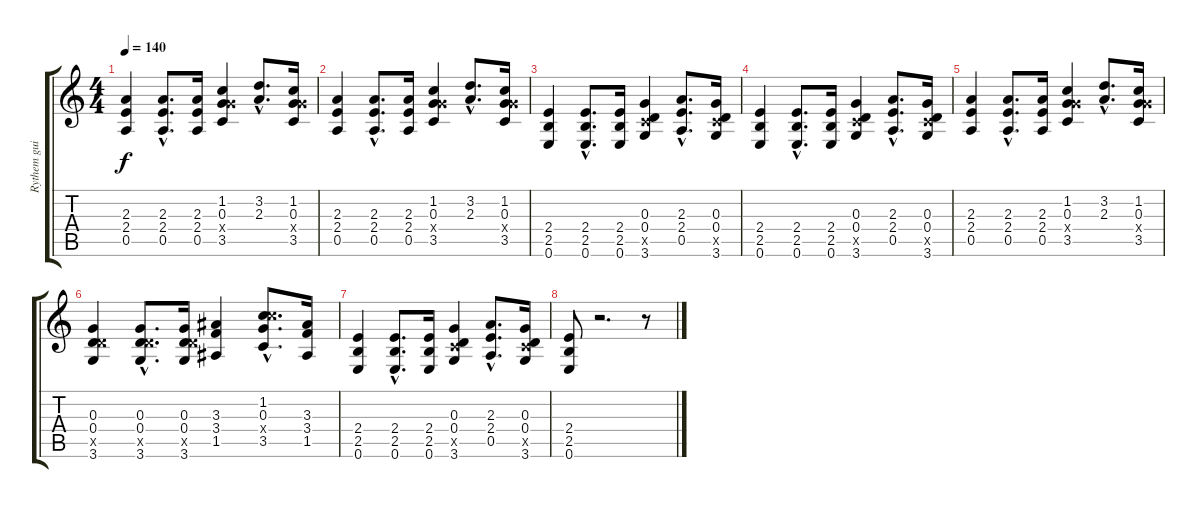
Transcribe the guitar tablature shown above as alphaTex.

\track ("Rythem guitar" "Rythem gui") {instrument overdrivenguitar}
\staff {score tabs}
\tuning (E4 B3 G3 D3 A2 E2) {hide}
\ts (4 4)
\tempo 140
\clef g2
\ks c
(2.3 2.4 0.5).4{dy f} (2.3{hac} 2.4{hac} 0.5{hac}).8{d} (2.3 2.4 0.5).16 (1.2 0.3 5.4{x} 3.5).4 (3.2{hac} 2.3{hac}).8{d} (1.2 0.3 5.4{x} 3.5).16 |
(2.3 2.4 0.5).4 (2.3{hac} 2.4{hac} 0.5{hac}).8{d} (2.3 2.4 0.5).16 (1.2 0.3 5.4{x} 3.5).4 (3.2{hac} 2.3{hac}).8{d} (1.2 0.3 5.4{x} 3.5).16 |
(2.4 2.5 0.6).4 (2.4{hac} 2.5{hac} 0.6{hac}).8{d} (2.4 2.5 0.6).16 (0.3 0.4 3.5{x} 3.6).4 (2.3{hac} 2.4{hac} 0.5{hac}).8{d} (0.3 0.4 3.5{x} 3.6).16 |
(2.4 2.5 0.6).4 (2.4{hac} 2.5{hac} 0.6{hac}).8{d} (2.4 2.5 0.6).16 (0.3 0.4 3.5{x} 3.6).4 (2.3{hac} 2.4{hac} 0.5{hac}).8{d} (0.3 0.4 3.5{x} 3.6).16 |
(2.3 2.4 0.5).4 (2.3{hac} 2.4{hac} 0.5{hac}).8{d} (2.3 2.4 0.5).16 (1.2 0.3 5.4{x} 3.5).4 (3.2{hac} 2.3{hac}).8{d} (1.2 0.3 5.4{x} 3.5).16 |
(0.3 0.4 5.5{x} 3.6).4 (0.3{hac} 0.4{hac} 5.5{hac x} 3.6{hac}).8{d} (0.3 0.4 5.5{x} 3.6).16 (3.3 3.4 1.5).4 (1.2{hac} 0.3{hac} 10.4{hac x} 3.5{hac}).8{d} (3.3 3.4 1.5).16 |
(2.4 2.5 0.6).4 (2.4{hac} 2.5{hac} 0.6{hac}).8{d} (2.4 2.5 0.6).16 (0.3 0.4 3.5{x} 3.6).4 (2.3{hac} 2.4{hac} 0.5{hac}).8{d} (0.3 0.4 3.5{x} 3.6).16 |
(2.4 2.5 0.6).8 r.2{d} r.8
